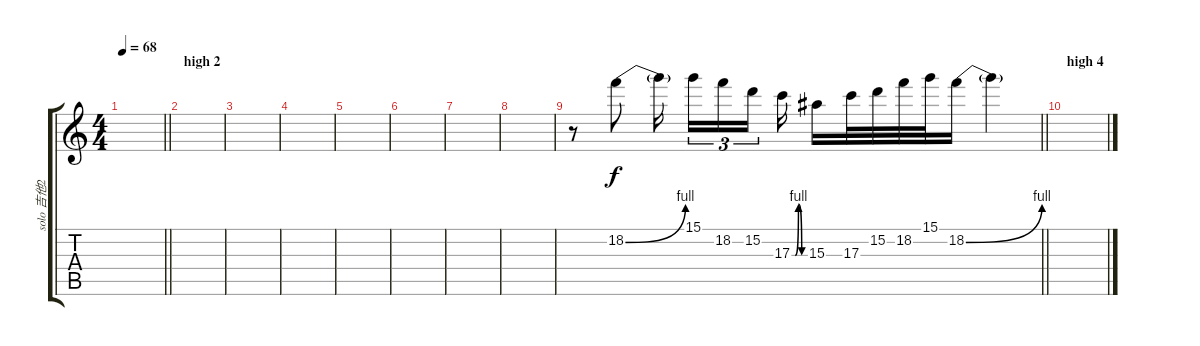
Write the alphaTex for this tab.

\track ("solo 吉他2" "solo 吉他2") {instrument distortionguitar}
\staff {score tabs}
\tuning (E4 B3 G3 D3 A2 E2) {hide}
\ts (4 4)
\tempo 68
\clef g2
\barLineRight lightlight
\ks c
|
\section ("" "high 2")
|
|
|
|
|
|
|
\barLineRight lightlight
r.8 18.2{be (bend 0 0 60 4)}.8 18.2{t}.16 15.1.16{tu (3 2)} 18.2.16{tu (3 2)} 15.2.16{tu (3 2)} 17.3{be (custom 0 0 15 0 30 4 45 0 60 0)}.16 15.3.16 17.3.32 15.2.32 18.2.32 15.1.32 18.2{be (bend 0 0 60 4)}.16 18.2{t}.4 |
\section ("" "high 4")
